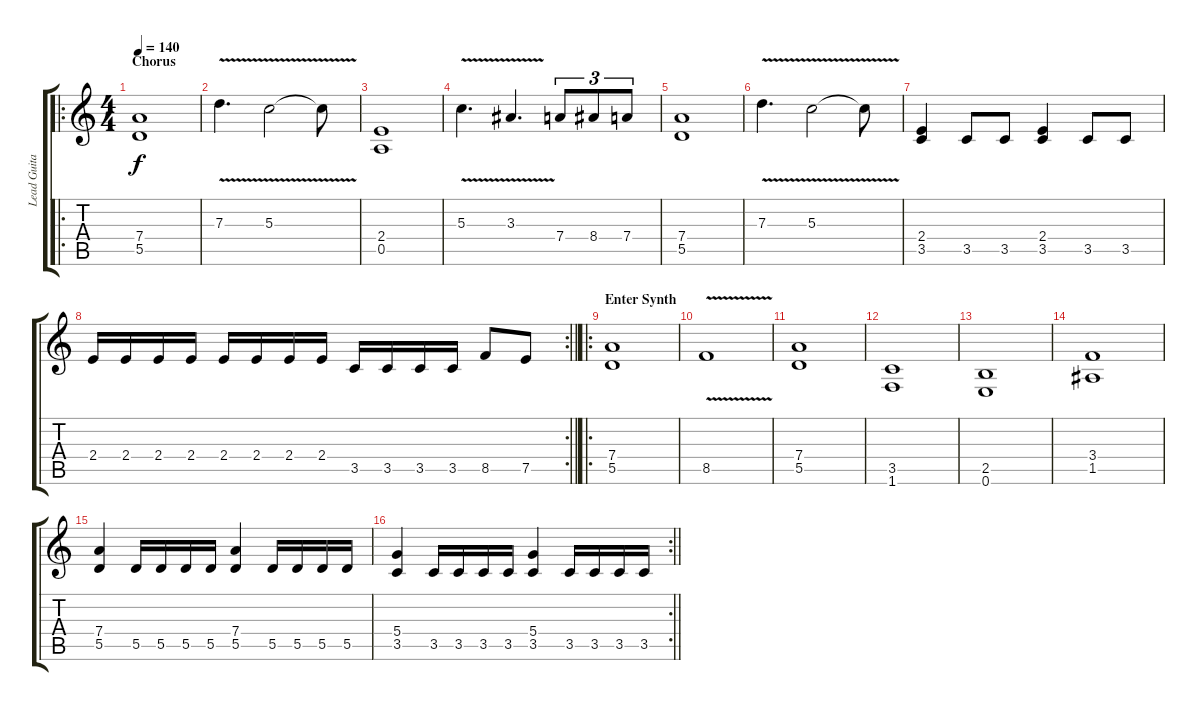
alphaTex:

\track ("Lead Guitar" "Lead Guita") {instrument distortionguitar}
\staff {score tabs}
\tuning (E4 B3 G3 D3 A2 E2) {hide}
\ro
\ts (4 4)
\section ("" "Chorus")
\tempo 140
\clef g2
\ks c
(7.4 5.5).1{dy f} |
7.3{v}.4{d} 5.3{v}.2 5.3{t}.8 |
(2.4 0.5).1 |
5.3{v}.4{d} 3.3{v}.4{d} 7.4.8{tu (3 2)} 8.4.8{tu (3 2)} 7.4.8{tu (3 2)} |
(7.4 5.5).1 |
7.3{v}.4{d} 5.3{v}.2 5.3{t}.8 |
(2.4 3.5).4 3.5.8 3.5.8 (2.4 3.5).4 3.5.8 3.5.8 |
\rc 2
\barLineRight lightlight
2.4.16 2.4.16 2.4.16 2.4.16 2.4.16 2.4.16 2.4.16 2.4.16 3.5.16 3.5.16 3.5.16 3.5.16 8.5.8 7.5.8 |
\ro
\section ("" "Enter Synth")
(7.4 5.5).1 |
8.5{v}.1 |
(7.4 5.5).1 |
(3.5 1.6).1 |
(2.5 0.6).1 |
(3.4 1.5).1 |
(7.4 5.5).4 5.5.16 5.5.16 5.5.16 5.5.16 (7.4 5.5).4 5.5.16 5.5.16 5.5.16 5.5.16 |
\rc 2
\barLineRight lightlight
(5.4 3.5).4 3.5.16 3.5.16 3.5.16 3.5.16 (5.4 3.5).4 3.5.16 3.5.16 3.5.16 3.5.16
